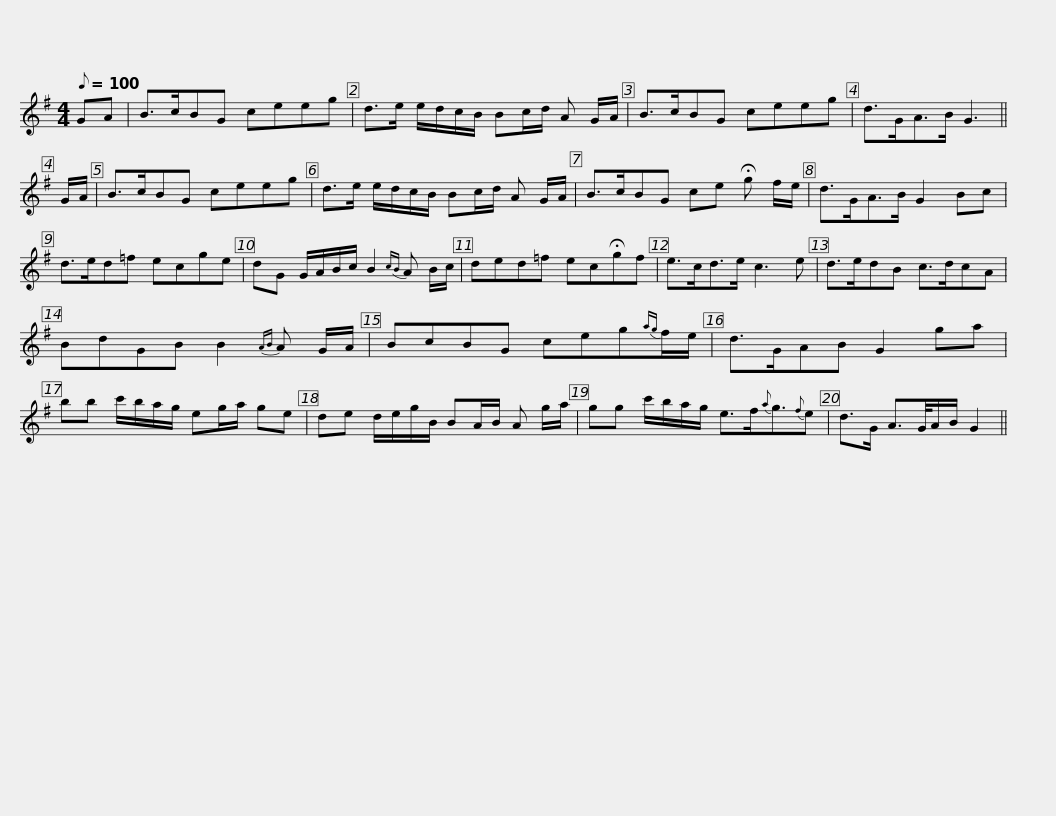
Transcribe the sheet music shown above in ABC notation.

X:1
L:1/8
Q:1/8=100
M:4/4
I:linebreak $
K:G
V:1 treble
V:1
 GA | B>cBG ceeg | d>e e/d/c/B/ Bc/d/ A G/A/ | B>cBG ceeg | d>GA>B G3 || %5
 G/A/ |$ B>cBG ceeg | d>e e/d/c/B/ Bc/d/ A G/A/ | B>cBG ce !fermata!g f/e/ | d>GA>B G2 Bc |$ %10
 d>ed=f ecge | dG G/A/B/c/ B2{cB} A B/c/ | ded=f ec!fermata!gf | e>cd>e c3 e | d>edB c>dcA |$ %15
 BdGB B2{AB} A G/A/ | BcBG ceg{ag}f/e/ | d>GAB G2 ga | bb c'/b/a/g/ eg/a/ ge |$ de d/e/g/B/ BA/B/ A g/a/ | %20
 gg c'/b/a/g/ e>f{a}g3/2{f}e | d>G A3/2G/4A/B/ G2 || %22
